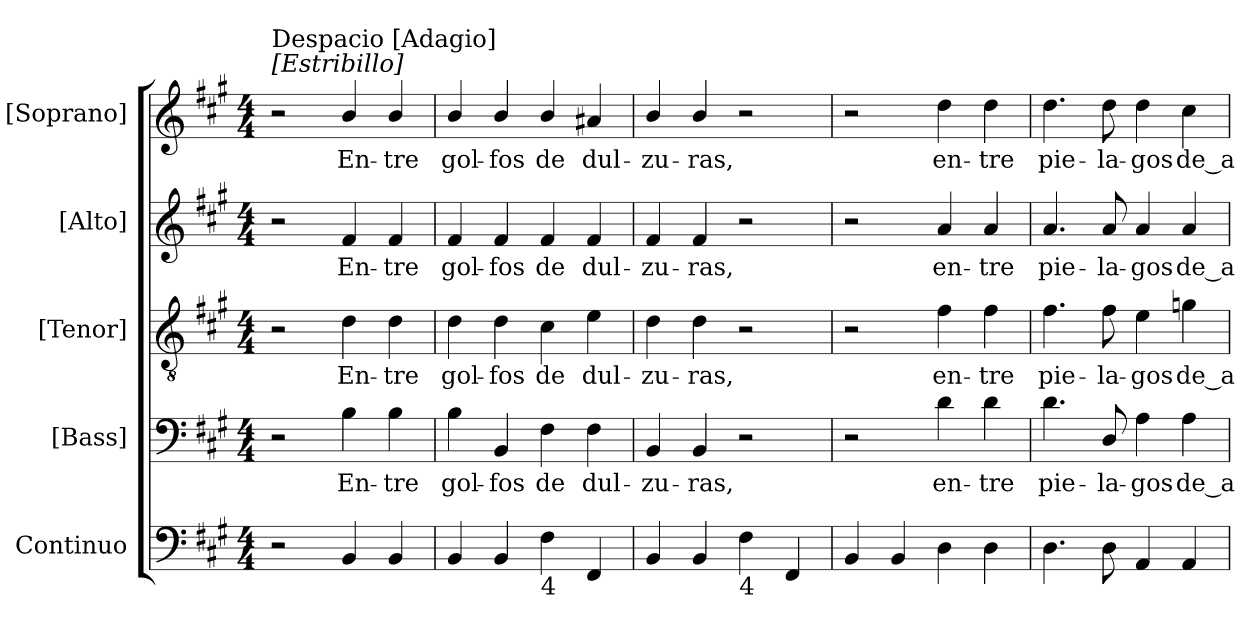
**kern	**kern	**text	**kern	**text	**kern	**text	**kern	**text
*part5	*part4	*part4	*part3	*part3	*part2	*part2	*part1	*part1
*staff5	*staff4	*staff4	*staff3	*staff3	*staff2	*staff2	*staff1	*staff1
*I"Continuo	*I"[Bass]	*	*I"[Tenor]	*	*I"[Alto]	*	*I"[Soprano]	*
*I'Cont.	*I'B.	*	*I'T.	*	*I'A.	*	*I'S.	*
!!LO:PB:g=z
*clefF4	*clefF4	*	*clefGv2	*	*clefG2	*	*clefG2	*
*	*	*	*ITrd7c12	*	*	*	*	*
*k[f#c#g#]	*k[f#c#g#]	*	*k[f#c#g#]	*	*k[f#c#g#]	*	*k[f#c#g#]	*
*A:	*A:	*	*A:	*	*A:	*	*A:	*
*M4/4	*M4/4	*	*M4/4	*	*M4/4	*	*M4/4	*
=1	=1	=1	=1	=1	=1	=1	=1	=1
!	!	!	!	!	!	!	!LO:TX:a:t=[Estribillo]	!
!	!	!	!	!	!	!	!LO:TX:a:t=Despacio [Adagio]	!
2r	2r	.	2r	.	2r	.	2r	.
!	!	!LO:LY:b:color=#000000	!	!	!	!	!	!
!	!	!	!	!LO:LY:b:color=#000000	!	!	!	!
!	!	!	!	!	!	!LO:LY:b:color=#000000	!	!
!	!	!	!	!	!	!	!	!LO:LY:b:color=#000000
4BBi/	4Bi\	En-	4Di\	En-	4f#i/	En-	4bi/	En-
!	!	!LO:LY:b:color=#000000	!	!	!	!	!	!
!	!	!	!	!LO:LY:b:color=#000000	!	!	!	!
!	!	!	!	!	!	!LO:LY:b:color=#000000	!	!
!	!	!	!	!	!	!	!	!LO:LY:b:color=#000000
4BBi/	4Bi\	-tre	4Di\	-tre	4f#i/	-tre	4bi/	-tre
=2	=2	=2	=2	=2	=2	=2	=2	=2
!	!	!LO:LY:b:color=#000000	!	!	!	!	!	!
!	!	!	!	!LO:LY:b:color=#000000	!	!	!	!
!	!	!	!	!	!	!LO:LY:b:color=#000000	!	!
!	!	!	!	!	!	!	!	!LO:LY:b:color=#000000
4BBi/	4Bi\	gol-	4Di\	gol-	4f#i/	gol-	4bi/	gol-
!	!	!LO:LY:b:color=#000000	!	!	!	!	!	!
!	!	!	!	!LO:LY:b:color=#000000	!	!	!	!
!	!	!	!	!	!	!LO:LY:b:color=#000000	!	!
!	!	!	!	!	!	!	!	!LO:LY:b:color=#000000
4BBi/	4BBi/	-fos	4Di\	-fos	4f#i/	-fos	4bi/	-fos
!	!	!LO:LY:b:color=#000000	!	!	!	!	!	!
!	!	!	!	!LO:LY:b:color=#000000	!	!	!	!
!	!	!	!	!	!	!LO:LY:b:color=#000000	!	!
!LO:TX:b:t=4	!	!	!	!	!	!	!	!
!	!	!	!	!	!	!	!	!LO:LY:b:color=#000000
4F#i\	4F#i\	de	4C#i\	de	4f#i/	de	4bi/	de
!	!	!LO:LY:b:color=#000000	!	!	!	!	!	!
!	!	!	!	!LO:LY:b:color=#000000	!	!	!	!
!	!	!	!	!	!	!LO:LY:b:color=#000000	!	!
!	!	!	!	!	!	!	!	!LO:LY:b:color=#000000
4FF#i/	4F#i\	dul-	4Ei\	dul-	4f#i/	dul-	4a#Xi/	dul-
=3	=3	=3	=3	=3	=3	=3	=3	=3
!	!	!LO:LY:b:color=#000000	!	!	!	!	!	!
!	!	!	!	!LO:LY:b:color=#000000	!	!	!	!
!	!	!	!	!	!	!LO:LY:b:color=#000000	!	!
!	!	!	!	!	!	!	!	!LO:LY:b:color=#000000
4BBi/	4BBi/	-zu-	4Di\	-zu-	4f#i/	-zu-	4bi/	-zu-
!	!	!LO:LY:b:color=#000000	!	!	!	!	!	!
!	!	!	!	!LO:LY:b:color=#000000	!	!	!	!
!	!	!	!	!	!	!LO:LY:b:color=#000000	!	!
!	!	!	!	!	!	!	!	!LO:LY:b:color=#000000
4BBi/	4BBi/	-ras,	4Di\	-ras,	4f#i/	-ras,	4bi/	-ras,
!LO:TX:b:t=4	!	!	!	!	!	!	!	!
4F#i\	2r	.	2r	.	2r	.	2r	.
4FF#i/	.	.	.	.	.	.	.	.
=4	=4	=4	=4	=4	=4	=4	=4	=4
4BBi/	2r	.	2r	.	2r	.	2r	.
4BBi/	.	.	.	.	.	.	.	.
!	!	!LO:LY:b:color=#000000	!	!	!	!	!	!
!	!	!	!	!LO:LY:b:color=#000000	!	!	!	!
!	!	!	!	!	!	!LO:LY:b:color=#000000	!	!
!	!	!	!	!	!	!	!	!LO:LY:b:color=#000000
4Di\	4di\	en-	4F#i\	en-	4ai/	en-	4ddi\	en-
!	!	!LO:LY:b:color=#000000	!	!	!	!	!	!
!	!	!	!	!LO:LY:b:color=#000000	!	!	!	!
!	!	!	!	!	!	!LO:LY:b:color=#000000	!	!
!	!	!	!	!	!	!	!	!LO:LY:b:color=#000000
4Di\	4di\	-tre	4F#i\	-tre	4ai/	-tre	4ddi\	-tre
=5	=5	=5	=5	=5	=5	=5	=5	=5
!	!	!LO:LY:b:color=#000000	!	!	!	!	!	!
!	!	!	!	!LO:LY:b:color=#000000	!	!	!	!
!	!	!	!	!	!	!LO:LY:b:color=#000000	!	!
!	!	!	!	!	!	!	!	!LO:LY:b:color=#000000
4.Di\	4.di\	pie-	4.F#i\	pie-	4.ai/	pie-	4.ddi\	pie-
!	!	!LO:LY:b:color=#000000	!	!	!	!	!	!
!	!	!	!	!LO:LY:b:color=#000000	!	!	!	!
!	!	!	!	!	!	!LO:LY:b:color=#000000	!	!
!	!	!	!	!	!	!	!	!LO:LY:b:color=#000000
8Di\	8Di/	-la-	8F#i\	-la-	8ai/	-la-	8ddi\	-la-
!	!	!LO:LY:b:color=#000000	!	!	!	!	!	!
!	!	!	!	!LO:LY:b:color=#000000	!	!	!	!
!	!	!	!	!	!	!LO:LY:b:color=#000000	!	!
!	!	!	!	!	!	!	!	!LO:LY:b:color=#000000
4AAi/	4Ai\	-gos	4Ei\	-gos	4ai/	-gos	4ddi\	-gos
!	!	!LO:LY:b:color=#000000	!	!	!	!	!	!
!	!	!	!	!LO:LY:b:color=#000000	!	!	!	!
!	!	!	!	!	!	!LO:LY:b:color=#000000	!	!
!	!	!	!	!	!	!	!	!LO:LY:b:color=#000000
4AAi/	4Ai\	de_a-	4Gni\	de_a-	4ai/	de_a-	4cc#i\	de_a-
=	=	=	=	=	=	=	=	=
*-	*-	*-	*-	*-	*-	*-	*-	*-
